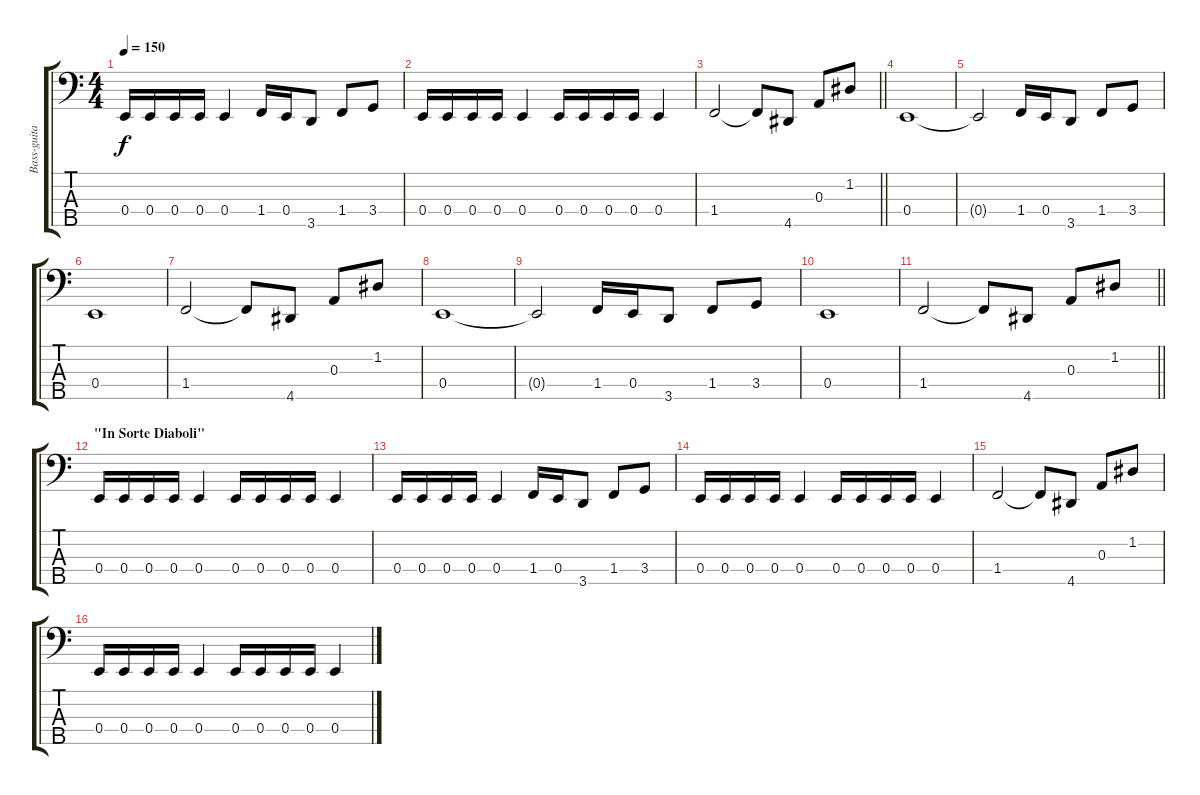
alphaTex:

\track ("Bass-guitar - Vortex" "Bass-guita") {instrument electricbasspick}
\staff {score tabs}
\tuning (G2 D2 A1 E1 B0) {hide}
\ts (4 4)
\tempo 150
\clef f4
\ks c
0.4.16{dy f} 0.4.16 0.4.16 0.4.16 0.4.4 1.4.16 0.4.16 3.5.8 1.4.8 3.4.8 |
0.4.16 0.4.16 0.4.16 0.4.16 0.4.4 0.4.16 0.4.16 0.4.16 0.4.16 0.4.4 |
\barLineRight lightlight
1.4.2 1.4{t}.8 4.5.8 0.3.8 1.2.8 |
\section ("" "")
0.4.1 |
0.4{t}.2 1.4.16 0.4.16 3.5.8 1.4.8 3.4.8 |
0.4.1 |
1.4.2 1.4{t}.8 4.5.8 0.3.8 1.2.8 |
0.4.1 |
0.4{t}.2 1.4.16 0.4.16 3.5.8 1.4.8 3.4.8 |
0.4.1 |
\barLineRight lightlight
1.4.2 1.4{t}.8 4.5.8 0.3.8 1.2.8 |
\section ("" "\"In Sorte Diaboli\"")
0.4.16 0.4.16 0.4.16 0.4.16 0.4.4 0.4.16 0.4.16 0.4.16 0.4.16 0.4.4 |
0.4.16 0.4.16 0.4.16 0.4.16 0.4.4 1.4.16 0.4.16 3.5.8 1.4.8 3.4.8 |
0.4.16 0.4.16 0.4.16 0.4.16 0.4.4 0.4.16 0.4.16 0.4.16 0.4.16 0.4.4 |
1.4.2 1.4{t}.8 4.5.8 0.3.8 1.2.8 |
0.4.16 0.4.16 0.4.16 0.4.16 0.4.4 0.4.16 0.4.16 0.4.16 0.4.16 0.4.4
